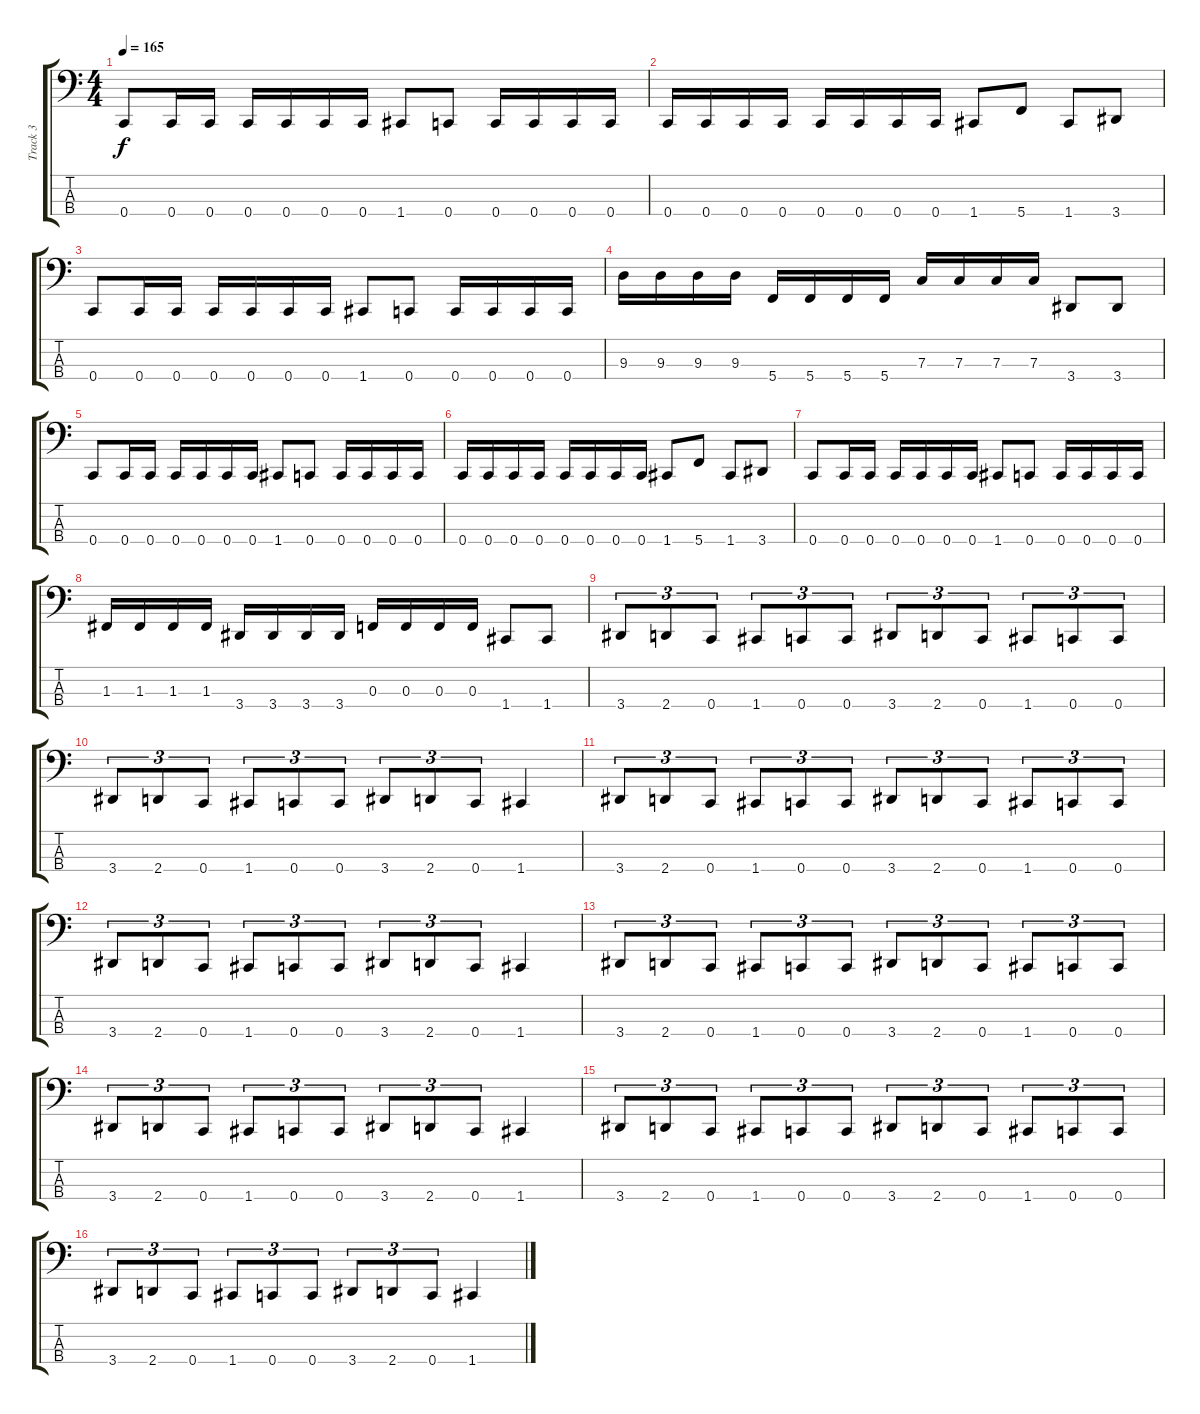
\track ("Track 3" "Track 3") {instrument electricbassfinger}
\staff {score tabs}
\tuning (Eb2 Bb1 F1 C1) {hide}
\ts (4 4)
\tempo 165
\clef f4
\ks c
0.4.8{dy f} 0.4.16 0.4.16 0.4.16 0.4.16 0.4.16 0.4.16 1.4.8 0.4.8 0.4.16 0.4.16 0.4.16 0.4.16 |
0.4.16 0.4.16 0.4.16 0.4.16 0.4.16 0.4.16 0.4.16 0.4.16 1.4.8 5.4.8 1.4.8 3.4.8 |
0.4.8 0.4.16 0.4.16 0.4.16 0.4.16 0.4.16 0.4.16 1.4.8 0.4.8 0.4.16 0.4.16 0.4.16 0.4.16 |
9.3.16 9.3.16 9.3.16 9.3.16 5.4.16 5.4.16 5.4.16 5.4.16 7.3.16 7.3.16 7.3.16 7.3.16 3.4.8 3.4.8 |
0.4.8 0.4.16 0.4.16 0.4.16 0.4.16 0.4.16 0.4.16 1.4.8 0.4.8 0.4.16 0.4.16 0.4.16 0.4.16 |
0.4.16 0.4.16 0.4.16 0.4.16 0.4.16 0.4.16 0.4.16 0.4.16 1.4.8 5.4.8 1.4.8 3.4.8 |
0.4.8 0.4.16 0.4.16 0.4.16 0.4.16 0.4.16 0.4.16 1.4.8 0.4.8 0.4.16 0.4.16 0.4.16 0.4.16 |
1.3.16 1.3.16 1.3.16 1.3.16 3.4.16 3.4.16 3.4.16 3.4.16 0.3.16 0.3.16 0.3.16 0.3.16 1.4.8 1.4.8 |
3.4.8{tu (3 2)} 2.4.8{tu (3 2)} 0.4.8{tu (3 2)} 1.4.8{tu (3 2)} 0.4.8{tu (3 2)} 0.4.8{tu (3 2)} 3.4.8{tu (3 2)} 2.4.8{tu (3 2)} 0.4.8{tu (3 2)} 1.4.8{tu (3 2)} 0.4.8{tu (3 2)} 0.4.8{tu (3 2)} |
3.4.8{tu (3 2)} 2.4.8{tu (3 2)} 0.4.8{tu (3 2)} 1.4.8{tu (3 2)} 0.4.8{tu (3 2)} 0.4.8{tu (3 2)} 3.4.8{tu (3 2)} 2.4.8{tu (3 2)} 0.4.8{tu (3 2)} 1.4.4 |
3.4.8{tu (3 2)} 2.4.8{tu (3 2)} 0.4.8{tu (3 2)} 1.4.8{tu (3 2)} 0.4.8{tu (3 2)} 0.4.8{tu (3 2)} 3.4.8{tu (3 2)} 2.4.8{tu (3 2)} 0.4.8{tu (3 2)} 1.4.8{tu (3 2)} 0.4.8{tu (3 2)} 0.4.8{tu (3 2)} |
3.4.8{tu (3 2)} 2.4.8{tu (3 2)} 0.4.8{tu (3 2)} 1.4.8{tu (3 2)} 0.4.8{tu (3 2)} 0.4.8{tu (3 2)} 3.4.8{tu (3 2)} 2.4.8{tu (3 2)} 0.4.8{tu (3 2)} 1.4.4 |
3.4.8{tu (3 2)} 2.4.8{tu (3 2)} 0.4.8{tu (3 2)} 1.4.8{tu (3 2)} 0.4.8{tu (3 2)} 0.4.8{tu (3 2)} 3.4.8{tu (3 2)} 2.4.8{tu (3 2)} 0.4.8{tu (3 2)} 1.4.8{tu (3 2)} 0.4.8{tu (3 2)} 0.4.8{tu (3 2)} |
3.4.8{tu (3 2)} 2.4.8{tu (3 2)} 0.4.8{tu (3 2)} 1.4.8{tu (3 2)} 0.4.8{tu (3 2)} 0.4.8{tu (3 2)} 3.4.8{tu (3 2)} 2.4.8{tu (3 2)} 0.4.8{tu (3 2)} 1.4.4 |
3.4.8{tu (3 2)} 2.4.8{tu (3 2)} 0.4.8{tu (3 2)} 1.4.8{tu (3 2)} 0.4.8{tu (3 2)} 0.4.8{tu (3 2)} 3.4.8{tu (3 2)} 2.4.8{tu (3 2)} 0.4.8{tu (3 2)} 1.4.8{tu (3 2)} 0.4.8{tu (3 2)} 0.4.8{tu (3 2)} |
3.4.8{tu (3 2)} 2.4.8{tu (3 2)} 0.4.8{tu (3 2)} 1.4.8{tu (3 2)} 0.4.8{tu (3 2)} 0.4.8{tu (3 2)} 3.4.8{tu (3 2)} 2.4.8{tu (3 2)} 0.4.8{tu (3 2)} 1.4.4
